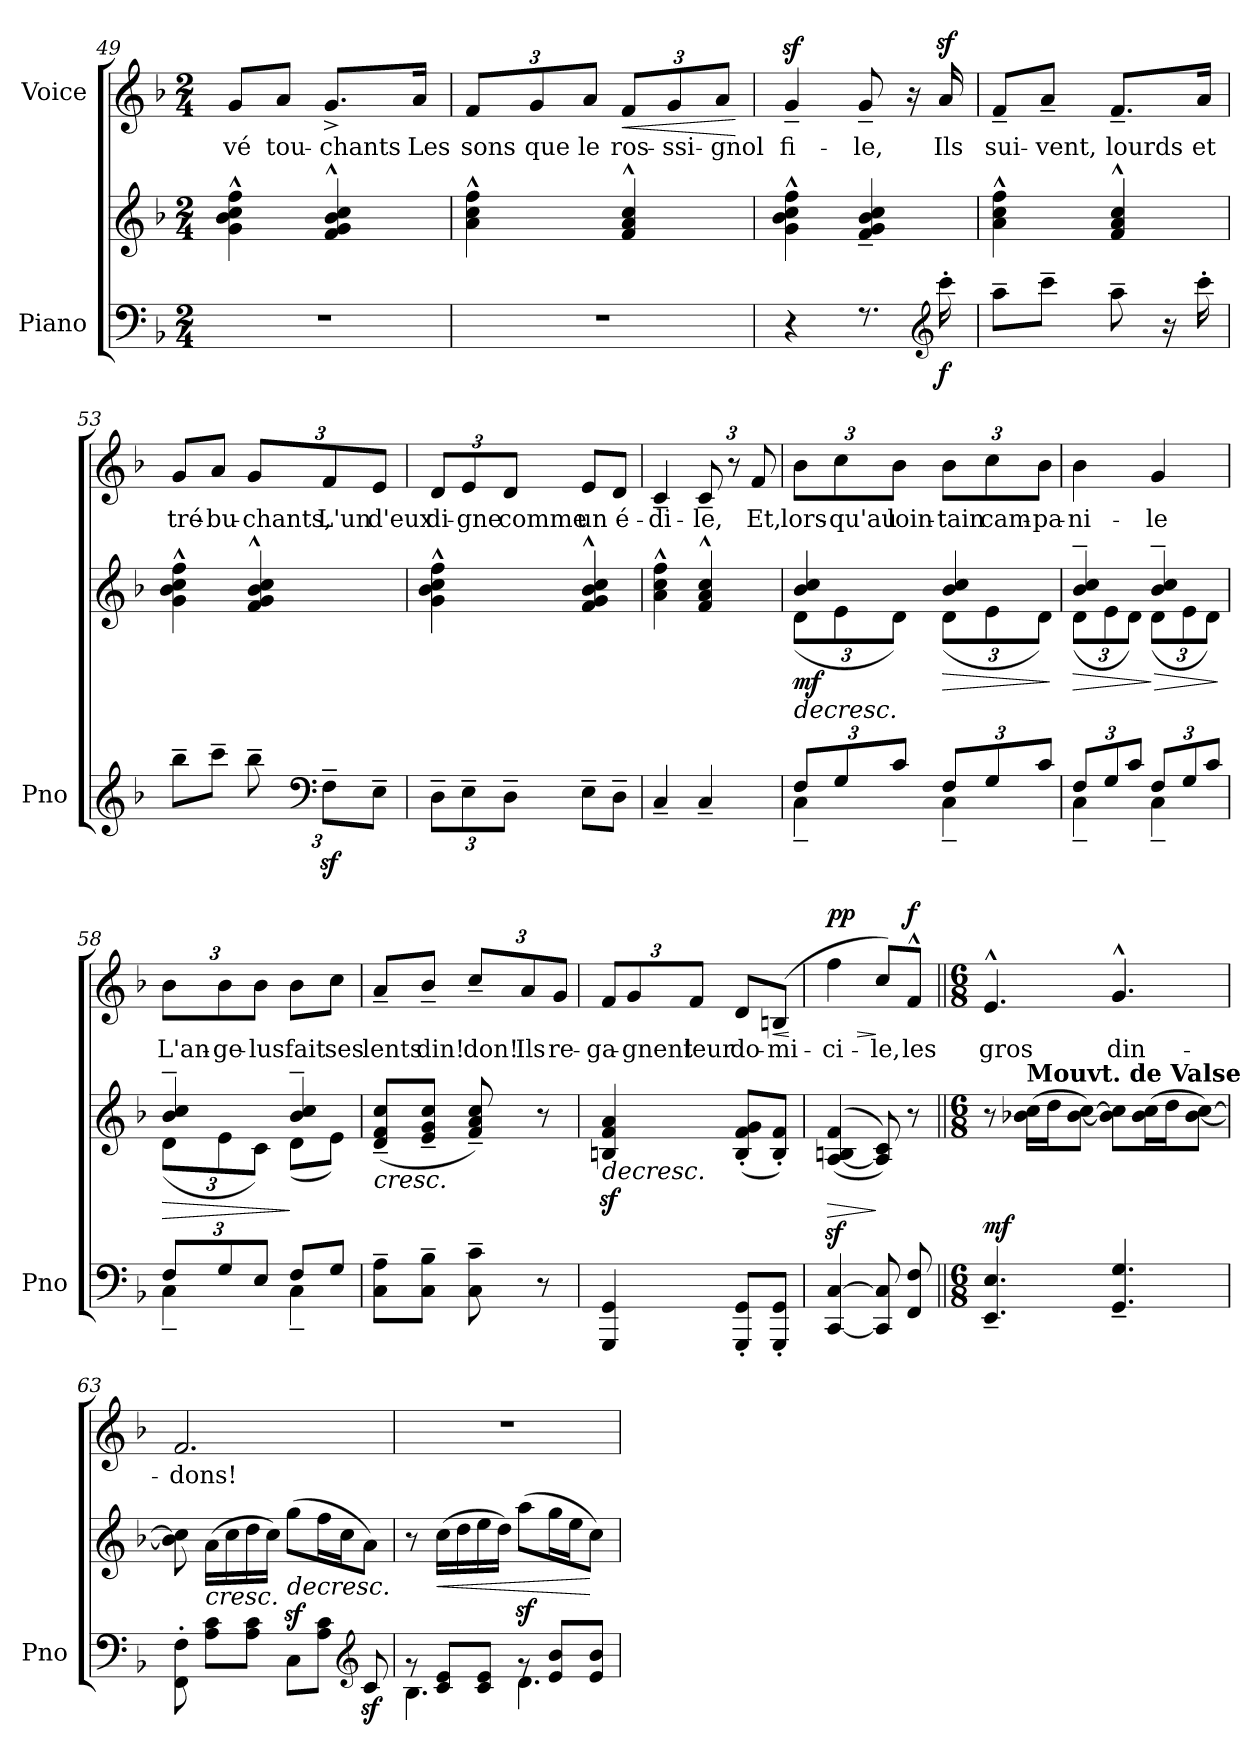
**kern	**kern	**dynam	**kern	**text	**dynam
*part2	*part2	*part2	*part1	*part1	*part1
*staff3	*staff2	*staff2/3	*staff1	*staff1	*staff1
*I"Piano	*	*	*I"Voice	*	*
*I'Pno	*	*	*	*	*
*clefF4	*clefG2	*	*clefG2	*	*
*k[b-]	*k[b-]	*	*k[b-]	*	*
*M2/4	*M2/4	*	*M2/4	*	*
=49	=49	=49	=49	=49	=49
!	!	!	!	!LO:LY:b	!
2r	4g\^^ 4b-\^^ 4cc\^^ 4ff\^^	.	8g/L	-vé	.
!	!	!	!	!LO:LY:b	!
.	.	.	8a/J	tou-	.
!	!	!	!	!LO:LY:b	!
.	4f/^^ 4g/^^ 4b-/^^ 4cc/^^	.	8.g^/L	-chants	.
!	!	!	!	!LO:LY:b	!
.	.	.	16a/Jk	Les	.
=50	=50	=50	=50	=50	=50
*	*	*	*Xbrackettup	*	*
!	!	!	!	!LO:LY:b	!
2r	4a\^^ 4cc\^^ 4ff\^^	.	12f/L	sons	.
!	!	!	!	!LO:LY:b	!
.	.	.	12g/	que	.
!	!	!	!	!LO:LY:b	!
.	.	.	12a/J	le	.
!	!	!	!	!LO:LY:b	!LO:HP:b
.	4f/^^ 4a/^^ 4cc/^^	.	12f/L	ros-	<
!	!	!	!	!LO:LY:b	!
.	.	.	12g/	-ssi-	.
!	!	!	!	!LO:LY:b	!
.	.	.	12a/J	-gnol	.
.	.	.	.	.	[
!!LO:LB:g=z
=51	=51	=51	=51	=51	=51
!	!	!	!	!LO:LY:b	!
4r	4g\^^ 4b-\^^ 4cc\^^ 4ff\^^	.	4gz>~/	fi-	.
!	!	!	!	!LO:LY:b	!
8.rF	4f/~ 4g/~ 4b-/~ 4cc/~	.	8g~/	-le,	.
.	.	.	16r	.	.
*clefG2	*	*	*	*	*
!	!	!LO:DY:b=2	!	!LO:LY:b	!
16ccc'\	.	f	16az>/	Ils	.
=52	=52	=52	=52	=52	=52
!	!	!	!	!LO:LY:b	!
8aa~\L	4a\^^ 4cc\^^ 4ff\^^	.	8f~/L	sui-	.
!	!	!	!	!LO:LY:b	!
8ccc~\J	.	.	8a~/J	-vent,	.
!	!	!	!	!LO:LY:b	!
8aa~\	4f/^^ 4a/^^ 4cc/^^	.	8.f~/L	lourds	.
16r	.	.	.	.	.
!	!	!	!	!LO:LY:b	!
16ccc'\	.	.	16a/Jk	et	.
=53	=53	=53	=53	=53	=53
!	!	!	!	!LO:LY:b	!
8bb-~\L	4g\^^ 4b-\^^ 4cc\^^ 4ff\^^	.	8g/L	tré-	.
!	!	!	!	!LO:LY:b	!
8ccc~\J	.	.	8a/J	-bu-	.
*Xbrackettup	*	*	*	*	*
!	!	!	!	!LO:LY:b	!
12bb-~\	4f/^^ 4g/^^ 4b-/^^ 4cc/^^	.	12g/L	-chants,	.
*clefF4	*	*	*	*	*
!	!	!	!	!LO:LY:b	!
12Fz<~\L	.	.	12f/	L'un	.
!	!	!	!	!LO:LY:b	!
12E~\J	.	.	12e/J	d'eux	.
=54	=54	=54	=54	=54	=54
!	!	!	!	!LO:LY:b	!
12D~\L	4g\^^ 4b-\^^ 4cc\^^ 4ff\^^	.	12d/L	di-	.
!	!	!	!	!LO:LY:b	!
12E~\	.	.	12e/	-gne	.
!	!	!	!	!LO:LY:b	!
12D~\J	.	.	12d/J	comme	.
!	!	!	!	!LO:LY:b	!
8E~\L	4f/^^ 4g/^^ 4b-/^^ 4cc/^^	.	8e/L	un	.
!	!	!	!	!LO:LY:b	!
8D~\J	.	.	8d/J	é-	.
!!LO:PB:g=z
=55	=55	=55	=55	=55	=55
!	!	!	!	!LO:LY:b	!
4C~/	4a\^^ 4cc\^^ 4ff\^^	.	4c~/	di-	.
!	!	!	!	!LO:LY:b	!
4C~/	4f/^^ 4a/^^ 4cc/^^	.	12c~/	-le,	.
.	.	.	12r	.	.
!	!	!	!	!LO:LY:b	!
.	.	.	12f/	Et,	.
=56	=56	=56	=56	=56	=56
*^	*	*	*	*	*
!	!	!	!LO:HP:b	!	!	!
*	*	*^	*	*	*	*
*	*	*	*Xbrackettup	*	*	*	*
!	!	!	!	!LO:DY:n=1:b	!	!LO:LY:b	!
12F/L	4C~\	4b-/ 4cc/	(>12d\L	> mf	12b-\L	lors-	.
!	!	!	!	!	!	!LO:LY:b	!
12G/	.	.	12e\	.	12cc\	-qu'au	.
!	!	!	!	!	!	!LO:LY:b	!
12c/J	.	.	12d\J)	.	12b-\J	loin-	.
!	!	!	!	!LO:HP:b	!	!LO:LY:b	!
12F/L	4C~\	4b-/ 4cc/	(>12d\L	>	12b-\L	-tain	.
!	!	!	!	!	!	!LO:LY:b	!
12G/	.	.	12e\	.	12cc\	cam-	.
!	!	!	!	!	!	!LO:LY:b	!
12c/J	.	.	12d\J)	.	12b-\J	-pa-	.
*v	*v	*	*	*	*	*	*
*	*v	*v	*	*	*	*
.	.	]	.	.	.
=57	=57	=57	=57	=57	=57
*^	*	*	*	*	*
!	!	!	!LO:HP:b	!	!LO:LY:b	!
*	*	*^	*	*	*	*
12F/L	4C~\	4b-/~ 4cc/~	(>12d\L	>	4b-\	-ni-	.
12G/	.	.	12e\	.	.	.	.
12c/J	.	.	12d\J)	.	.	.	.
!	!	!	!	!LO:HP:n=1:b	!	!LO:LY:b	!
12F/L	4C~\	4b-/~ 4cc/~	(>12d\L	] >	4g/	-le	.
12G/	.	.	12e\	.	.	.	.
12c/J	.	.	12d\J)	.	.	.	.
*v	*v	*	*	*	*	*	*
*	*v	*v	*	*	*	*
.	.	]	.	.	.
=58	=58	=58	=58	=58	=58
*^	*	*	*	*	*
!	!	!	!LO:HP:b	!	!LO:LY:b	!
*	*	*^	*	*	*	*
12F/L	4C~\	4b-/~ 4cc/~	(>12d\L	>	12b-\L	L'an-	.
!	!	!	!	!	!	!LO:LY:b	!
12G/	.	.	12e\	.	12b-\	-ge-	.
!	!	!	!	!	!	!LO:LY:b	!
12E/J	.	.	12c\J)	.	12b-\J	-lus	.
!	!	!	!	!	!	!LO:LY:b	!
8F/L	4C~\	4b-/~ 4cc/~	(>8d\L	]	8b-\L	fait	.
!	!	!	!	!	!	!LO:LY:b	!
8G/J	.	.	8e\J)	.	8cc\J	ses	.
*v	*v	*	*	*	*	*	*
!!LO:LB:g=z
=59	=59	=59	=59	=59	=59	=59
!	!	!	!LO:HP:b	!	!LO:LY:b	!
*	*v	*v	*	*	*	*
8C\~ 8A\~L	(<8d/~ 8f/~ 8cc/~L	<	8a~/L	lents	.
!	!	!	!	!LO:LY:b	!
8C\~ 8B-\~J	8e/~ 8g/~ 8cc/~J	.	8b-~/J	din!	.
!	!	!	!	!LO:LY:b	!
8C\~ 8c\~	8f/~ 8a/~ 8cc/~)	.	12cc~/L	don!	.
!	!	!	!	!LO:LY:b	!
.	.	.	12a/	Ils	.
8r	8r	]	.	.	.
!	!	!	!	!LO:LY:b	!
.	.	.	12g/J	re-	.
=60	=60	=60	=60	=60	=60
!	!	!LO:HP:b	!	!LO:LY:b	!
4GGG/ 4GG/	4Bn/z< 4f/z< 4a/z<	>	12f/L	-ga-	.
!	!	!	!	!LO:LY:b	!
.	.	.	12g/	-gnent	.
!	!	!	!	!LO:LY:b	!
.	.	.	12f/J	leur	.
!	!	!	!	!LO:LY:b	!
8GGG/' 8GG/'L	(<8B/' 8f/' 8g/'L	[	8d/L	do-	.
!	!	!	!	!LO:LY:b	!LO:HP:b
8GGG/' 8GG/'J	8B/' 8f/'J)	.	(>8Bn/J	-mi-	<
.	.	.	.	.	[
=61	=61	=61	=61	=61	=61
!	!	!LO:HP:b	!	!LO:LY:b	!LO:HP:b
!	!	!	!	!	!LO:DY:n=1:a
[4CC/ [4C/	(>(>[4A/z< 4Bn/z< 4f/z<	>	4ff\	-ci-	> pp
!	!	!	!	!LO:LY:b	!
8CC/] 8C/]	8A/] 8c/))	]	8cc/L)	-le,	]
!	!	!	!	!LO:LY:b	!LO:DY:n=2:a
8FF/ 8F/	8r	.	8f^^/J	les	f
=62||	=62||	=62||	=62||	=62||	=62||
*M6/8	*M6/8	*	*M6/8	*	*
*	*	*	*MM87	*	*
!	!	!LO:DY:a=2	!	!LO:LY:b	!
4.EE/~ 4.E/~	8r	mf	4.e^^/	gros	.
!	!LO:TX:a:B:t=Mouvt. de Valse	!	!	!	!
.	(>16b-X\ 16cc\LL	.	.	.	.
.	16dd\J	.	.	.	.
.	[8b-\ [8cc\J)	.	.	.	.
!	!	!	!	!LO:LY:b	!
4.GG/~ 4.G/~	8b-\] 8cc\]L	.	4.g^^/	din-	.
.	(>16b-\ 16cc\L	.	.	.	.
.	16dd\J	.	.	.	.
.	[8b-\ [8cc\J)	.	.	.	.
!!LO:LB:g=z
=63	=63	=63	=63	=63	=63
!	!	!LO:DY:b=2	!	!LO:LY:b	!
!	!	!LO:DY:n=1:b	!	!	!
!	!	!LO:DY:n=2:b	!	!	!
8FF\' 8F\'	8b-\] 8cc\]	p p other-dynamics	2.f/	-dons!	.
!	!	!LO:HP:b	!	!	!
8A\ 8c\L	(>16a\LL	<	.	.	.
.	16cc\	.	.	.	.
8A\ 8c\J	16dd\	.	.	.	.
.	16cc\JJ)	.	.	.	.
!	!	!LO:HP:n=1:b	!	!	!
8C\L	(>8ggz>\L	] >	.	.	.
8A\ 8c\J	16ff\L	.	.	.	.
.	16cc\J	.	.	.	.
*clefG2	*	*	*	*	*
8cz</	8a\J)	[	.	.	.
=64	=64	=64	=64	=64	=64
*^	*	*	*	*	*
8rg	4.B-\	8r	.	2.r	.	.
!	!	!	!LO:HP:b	!	!	!
8c/ 8e/L	.	(>16cc\LL	<	.	.	.
.	.	16dd\	.	.	.	.
8c/ 8e/J	.	16ee\	.	.	.	.
.	.	16dd\JJ)	.	.	.	.
8rg	4.d\	(>8aaz<\L	]	.	.	.
8e/ 8b-/L	.	16gg\L	.	.	.	.
.	.	16ee\J	.	.	.	.
8e/ 8b-/J	.	8cc\J)	[	.	.	.
*v	*v	*	*	*	*	*
=	=	=	=	=	=
*-	*-	*-	*-	*-	*-
